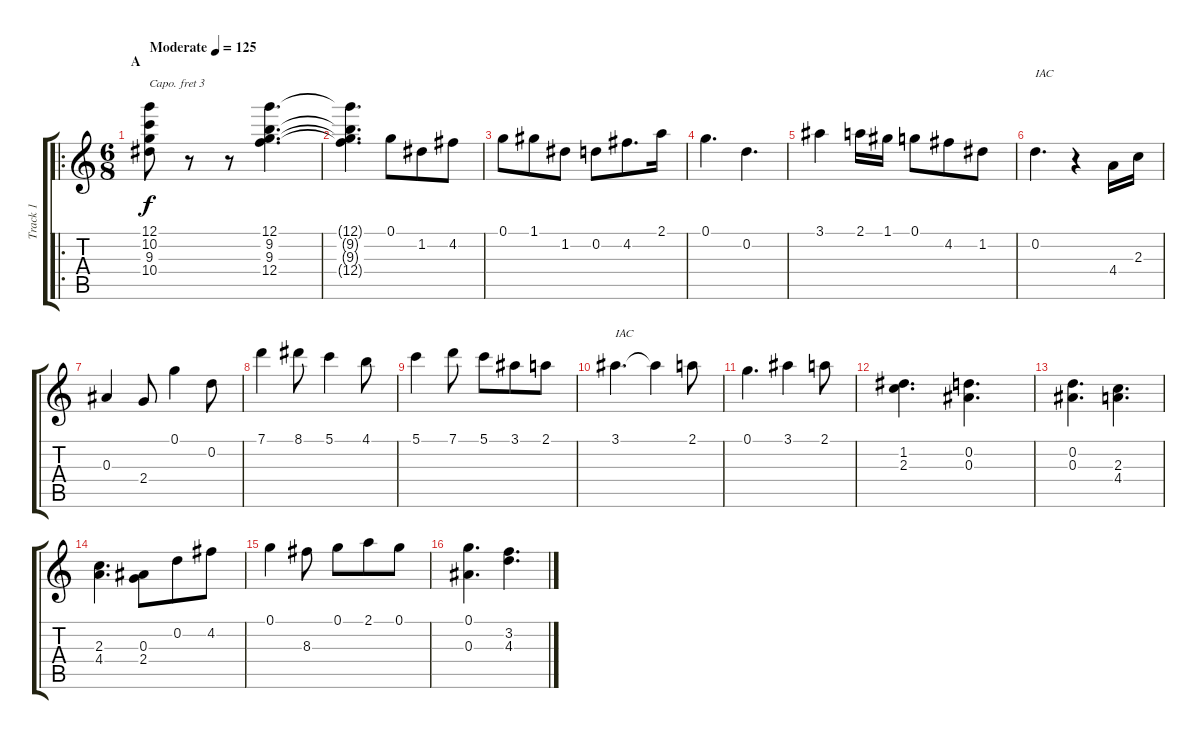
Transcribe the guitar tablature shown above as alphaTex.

\track ("Track 1" "Track 1") {instrument acousticguitarnylon}
\staff {score tabs}
\capo 3
\tuning (E4 B3 G3 D3 A2 E2) {hide}
\ro
\ts (6 8)
\section ("" "A")
\tempo (125 "Moderate")
\clef g2
\ks c
(12.1 10.2 9.3 10.4).8{dy f instrument acousticguitarnylon} r.8 r.8 (12.1 9.2 9.3 12.4).4{d} |
(12.1{t} 9.2{t} 9.3{t} 12.4{t}).4{d} 0.1.8 1.2.8 4.2.8 |
0.1.8 1.1.8 1.2.8 0.2.8 4.2.8{d} 2.1.16 |
0.1.4{d} 0.2.4{d} |
3.1.4 2.1.16 1.1.16 0.1.8 4.2.8 1.2.8 |
0.2.4{d txt "IAC"} r.4 4.4.16 2.3.16 |
0.3.4 2.4.8 0.1.4 0.2.8 |
7.1.4 8.1.8 5.1.4 4.1.8 |
5.1.4 7.1.8 5.1.8 3.1.8 2.1.8 |
3.1.4{d txt "IAC"} 3.1{t}.4 2.1.8 |
0.1.4{d} 3.1.4 2.1.8 |
(1.2 2.3).4{d} (0.2 0.3).4{d} |
(0.2 0.3).4{d} (2.3 4.4).4{d} |
(2.3 4.4).4{d} (0.3 2.4).8 0.2.8 4.2.8 |
0.1.4 8.3.8 0.1.8 2.1.8 0.1.8 |
(0.1 0.3).4{d} (3.2 4.3).4{d}
